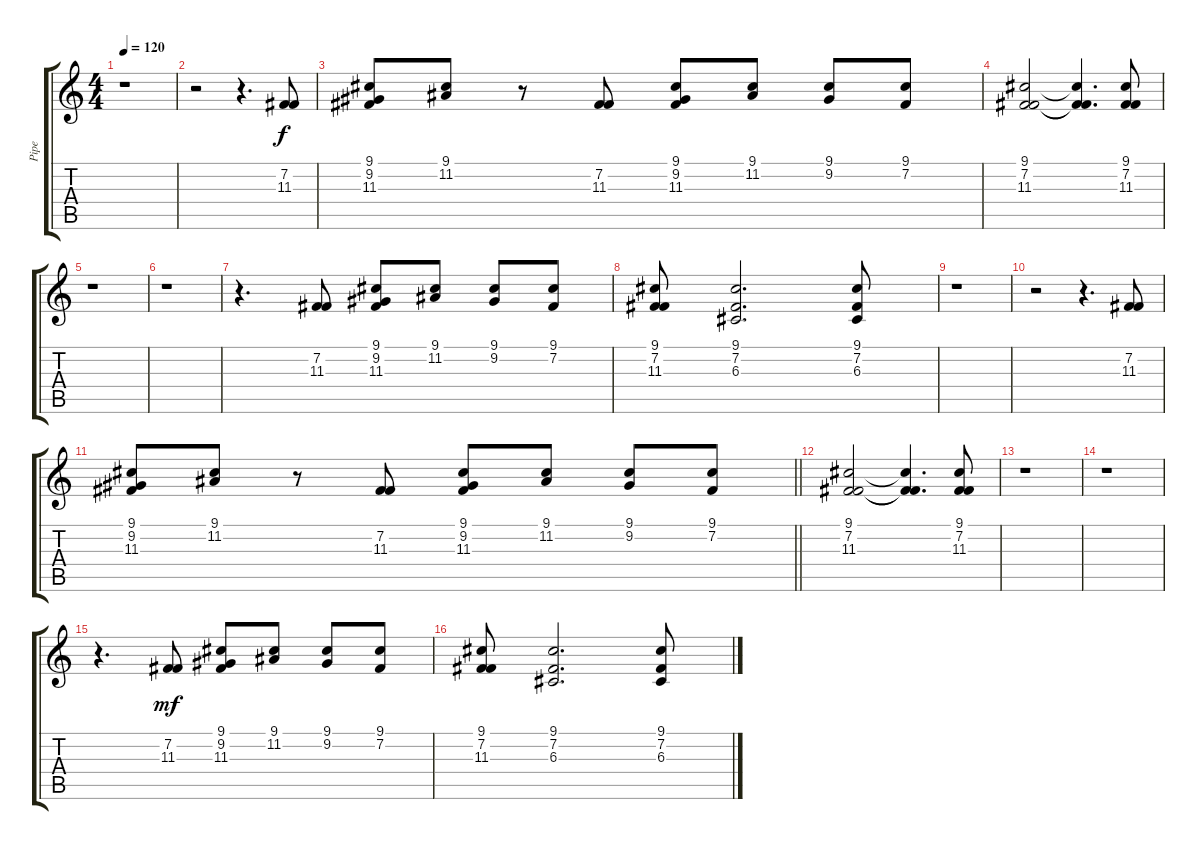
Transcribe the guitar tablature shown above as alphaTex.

\track ("Pipe" "Pipe") {instrument clarinet}
\staff {score tabs}
\tuning (E4 B3 G3 D3 A2 E2) {hide}
\ts (4 4)
\tempo 120
\clef g2
\ks c
r.1{dy f} |
r.2 r.4{d} (7.2 11.3).8 |
(9.1 9.2 11.3).8 (9.1 11.2).8 r.8 (7.2 11.3).8 (9.1 9.2 11.3).8 (9.1 11.2).8 (9.1 9.2).8 (9.1 7.2).8 |
(9.1 7.2 11.3).2 (9.1{t} 7.2{t} 11.3{t}).4{d} (9.1 7.2 11.3).8 |
r.1 |
r.1 |
r.4{d} (7.2 11.3).8 (9.1 9.2 11.3).8 (9.1 11.2).8 (9.1 9.2).8 (9.1 7.2).8 |
(9.1 7.2 11.3).8 (9.1 7.2 6.3).2{d} (9.1 7.2 6.3).8 |
r.1 |
r.2 r.4{d} (7.2 11.3).8 |
\barLineRight lightlight
(9.1 9.2 11.3).8 (9.1 11.2).8 r.8 (7.2 11.3).8 (9.1 9.2 11.3).8 (9.1 11.2).8 (9.1 9.2).8 (9.1 7.2).8 |
(9.1 7.2 11.3).2 (9.1{t} 7.2{t} 11.3{t}).4{d} (9.1 7.2 11.3).8 |
r.1 |
r.1 |
r.4{d} (7.2 11.3).8{dy mf} (9.1 9.2 11.3).8 (9.1 11.2).8 (9.1 9.2).8 (9.1 7.2).8 |
(9.1 7.2 11.3).8 (9.1 7.2 6.3).2{d} (9.1 7.2 6.3).8
